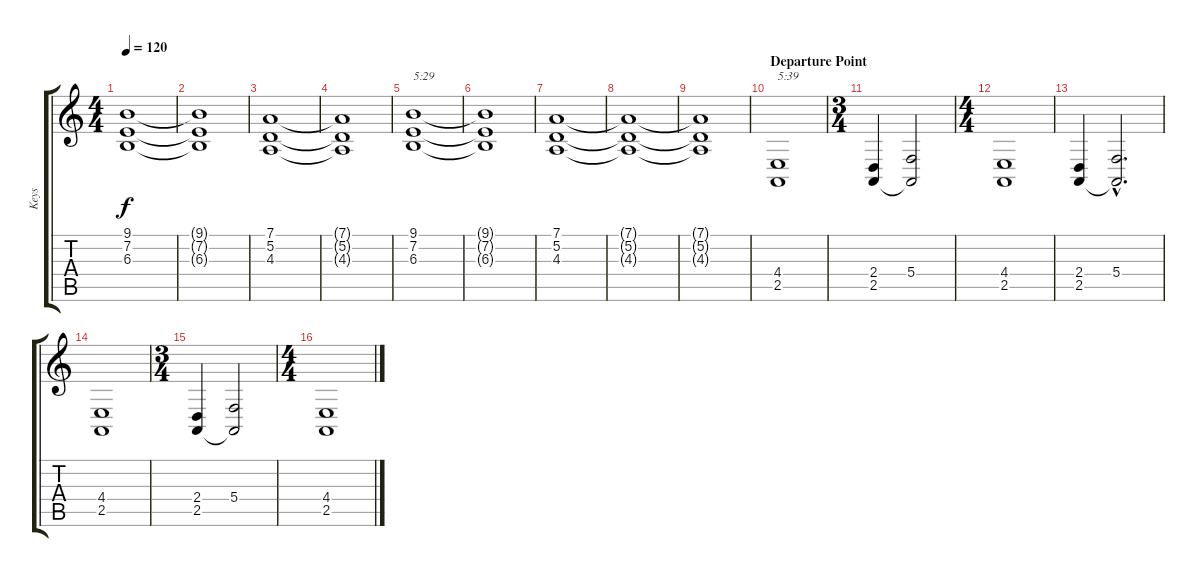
\track ("Keys" "Keys") {instrument choiraahs}
\staff {score tabs}
\tuning (D4 A3 F3 C3 G2 D2) {hide}
\ts (4 4)
\tempo 120
\clef g2
\ks c
(9.1 7.2 6.3).1{dy f} |
(9.1{t} 7.2{t} 6.3{t}).1 |
(7.1 5.2 4.3).1 |
(7.1{t} 5.2{t} 4.3{t}).1 |
(9.1 7.2 6.3).1{txt "5:29"} |
(9.1{t} 7.2{t} 6.3{t}).1 |
(7.1 5.2 4.3).1 |
(7.1{t} 5.2{t} 4.3{t}).1 |
(7.1{t} 5.2{t} 4.3{t}).1 |
\section ("" "Departure Point")
(4.4 2.5).1{txt "5:39" volume 14 balance 11 instrument fx5brightness} |
\ts (3 4)
(2.4 2.5).4 (5.4 2.5{t}).2 |
\ts (4 4)
(4.4 2.5).1 |
(2.4 2.5).4 (5.4{hac} 2.5{hac t}).2{d} |
(4.4 2.5).1 |
\ts (3 4)
(2.4 2.5).4 (5.4 2.5{t}).2 |
\ts (4 4)
(4.4 2.5).1
